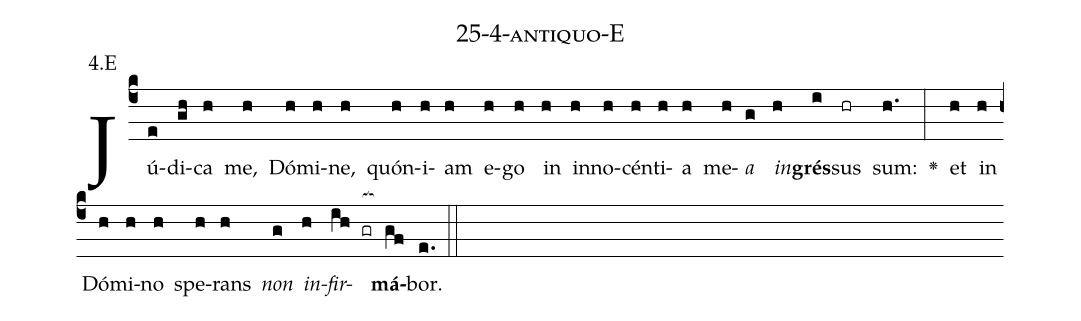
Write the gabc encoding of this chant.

name: 25-4-antiquo-E;
annotation: 4.E;
%%
(c4)Jú(e)di(gh)ca(h) me,(h) Dó(h)mi(h)ne,(h) quón(h)i(h)am(h) e(h)go(h) in(h) in(h)no(h)cén(h)ti(h)a(h) me(h)<i>a</i>(g) <i>in</i>(h)<b>grés</b>(i)sus(hr) sum:(h.) <v>\greheightstar</v>(:) et(h) in(h) Dó(h)mi(h)no(h) spe(h)rans(h) <i>non</i>(g) <i>in</i>(h)<i>fir</i>(ih gr[ocb:1{])<b>má</b>(gf[ocb:0}])bor.(e.) (::)


%E(h) u(g) o(h) u(ih) a(gf) e.(e.) (::)
